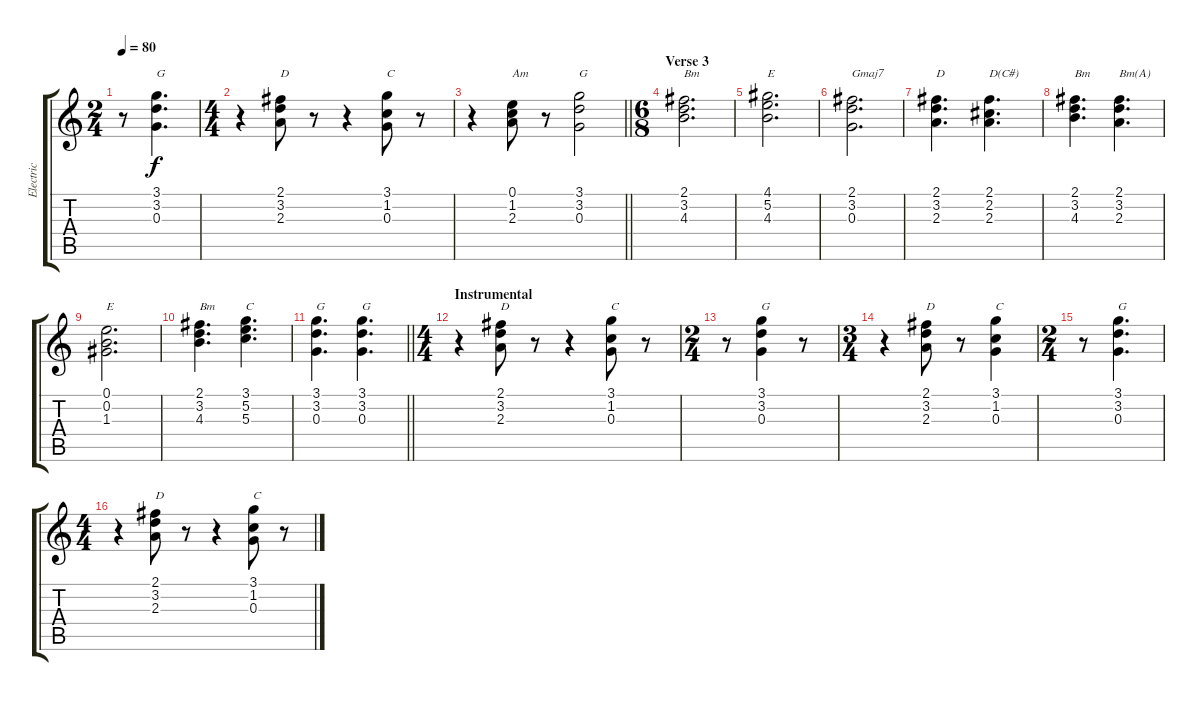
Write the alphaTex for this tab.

\track ("Electric" "Electric") {instrument overdrivenguitar}
\staff {score tabs}
\tuning (E4 B3 G3 D3 A2 E2) {hide}
\ts (2 4)
\tempo 80
\clef g2
\ks c
r.8{dy f} (3.1 3.2 0.3).4{d txt "G"} |
\ts (4 4)
r.4 (2.1 3.2 2.3).8{txt "D"} r.8 r.4 (3.1 1.2 0.3).8{txt "C"} r.8 |
\barLineRight lightlight
r.4 (0.1 1.2 2.3).8{txt "Am"} r.8 (3.1 3.2 0.3).2{txt "G"} |
\ts (6 8)
\section ("" "Verse 3")
(2.1 3.2 4.3).2{d txt "Bm"} |
(4.1 5.2 4.3).2{d txt "E"} |
(2.1 3.2 0.3).2{d txt "Gmaj7"} |
(2.1 3.2 2.3).4{d txt "D"} (2.1 2.2 2.3).4{d txt "D(C#)"} |
(2.1 3.2 4.3).4{d txt "Bm"} (2.1 3.2 2.3).4{d txt "Bm(A)"} |
(0.1 0.2 1.3).2{d txt "E"} |
(2.1 3.2 4.3).4{d txt "Bm"} (3.1 5.2 5.3).4{d txt "C"} |
\barLineRight lightlight
(3.1 3.2 0.3).4{d txt "G"} (3.1 3.2 0.3).4{d txt "G"} |
\ts (4 4)
\section ("" "Instrumental")
r.4 (2.1 3.2 2.3).8{txt "D"} r.8 r.4 (3.1 1.2 0.3).8{txt "C"} r.8 |
\ts (2 4)
r.8 (3.1 3.2 0.3).4{txt "G"} r.8 |
\ts (3 4)
r.4 (2.1 3.2 2.3).8{txt "D"} r.8 (3.1 1.2 0.3).4{txt "C"} |
\ts (2 4)
r.8 (3.1 3.2 0.3).4{d txt "G"} |
\ts (4 4)
r.4 (2.1 3.2 2.3).8{txt "D"} r.8 r.4 (3.1 1.2 0.3).8{txt "C"} r.8
